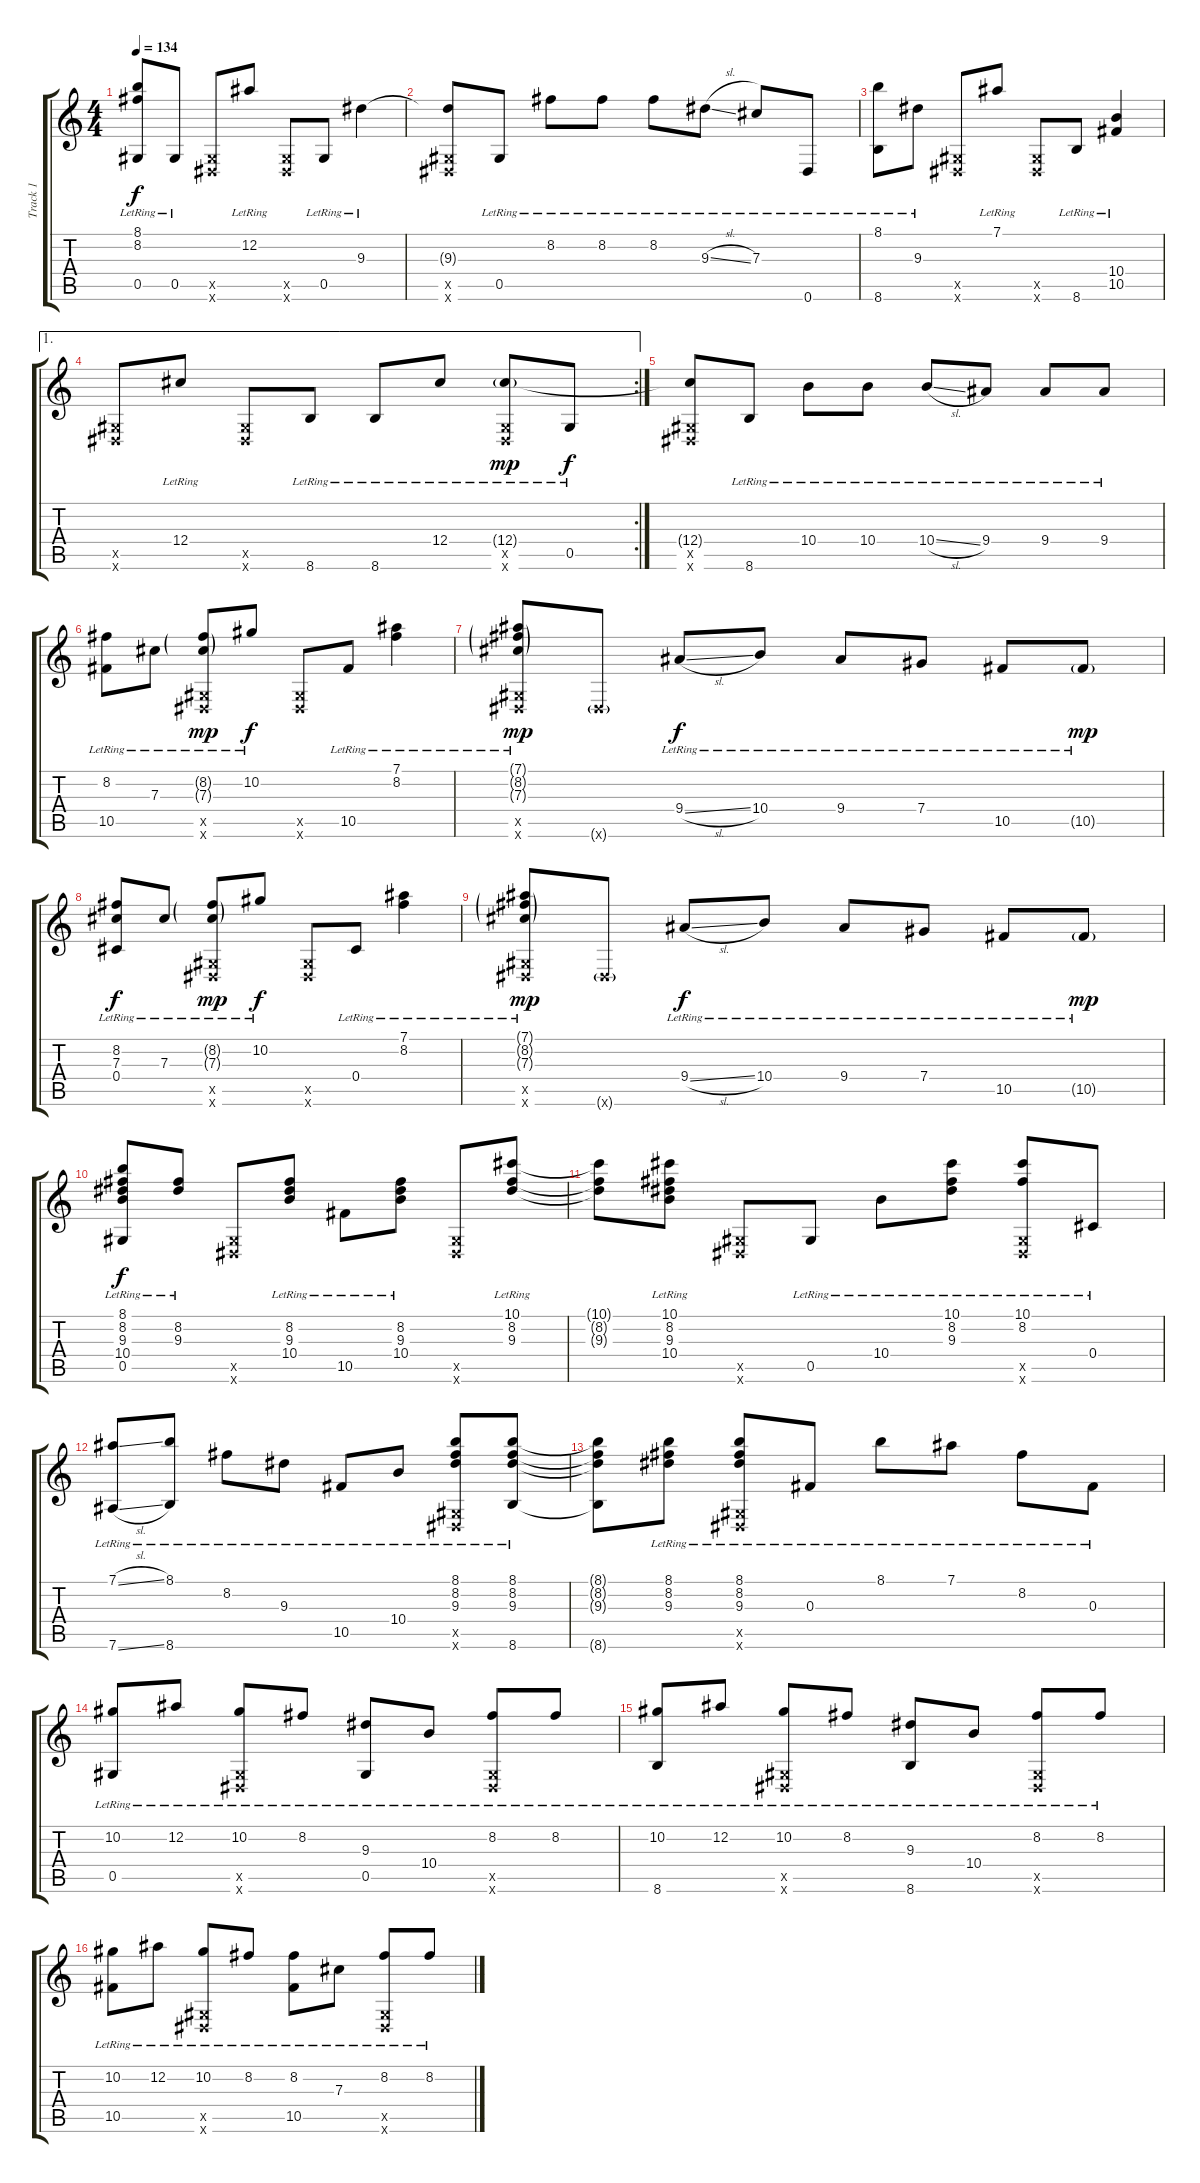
\track ("Track 1" "Track 1") {instrument acousticguitarsteel}
\staff {score tabs}
\tuning (Eb4 Bb3 Gb3 Db3 Ab2 Eb2) {hide}
\ts (4 4)
\tempo 134
\clef g2
\ks c
(8.1{lr} 8.2{lr} 0.5{lr}).8{dy f} 0.5{lr}.8 (0.5{x} 0.6{x}).8 12.2{lr}.8 (0.5{x} 0.6{x}).8 0.5{lr}.8 9.3{lr}.4 |
(9.3{t} 0.5{x} 0.6{x}).8 0.5{lr}.8 8.2{lr}.8 8.2{lr}.8 8.2{lr}.8 9.3{sl lr}.8 7.3{lr}.8 0.6{lr}.8 |
(8.1{lr} 8.6{lr}).8 9.3{lr}.8 (0.5{x} 0.6{x}).8 7.1{lr}.8 (0.5{x} 0.6{x}).8 8.6{lr}.8 (10.4{lr} 10.5{lr}).4 |
\ae 1
\rc 2
(0.5{x} 0.6{x}).8 12.4{lr}.8 (0.5{x} 0.6{x}).8 8.6{lr}.8 8.6{lr}.8 12.4{lr}.8 (12.4{g lr} 0.5{x} 0.6{x}).8{dy mp} 0.5{lr}.8{dy f} |
(12.4{t} 0.5{x} 0.6{x}).8 8.6{lr}.8 10.4{lr}.8 10.4{lr}.8 10.4{sl lr}.8 9.4{lr}.8 9.4{lr}.8 9.4{lr}.8 |
(8.2{lr} 10.5{lr}).8 7.3{lr}.8 (8.2{g lr} 7.3{g lr} 0.5{x} 0.6{x}).8{dy mp} 10.2{lr}.8{dy f} (0.5{x} 0.6{x}).8 10.5{lr}.8 (7.1{lr} 8.2{lr}).4 |
(7.1{g lr} 8.2{g lr} 7.3{g lr} 0.5{x} 0.6{x}).8{dy mp} 0.6{g x}.8 9.4{sl lr}.8{dy f} 10.4{lr}.8 9.4{lr}.8 7.4{lr}.8 10.5{lr}.8 10.5{g lr}.8{dy mp} |
(8.2{lr} 7.3{lr} 0.4{lr}).8{dy f} 7.3{lr}.8 (8.2{g lr} 7.3{g lr} 0.5{x} 0.6{x}).8{dy mp} 10.2{lr}.8{dy f} (0.5{x} 0.6{x}).8 0.4{lr}.8 (7.1{lr} 8.2{lr}).4 |
(7.1{g lr} 8.2{g lr} 7.3{g lr} 0.5{x} 0.6{x}).8{dy mp} 0.6{g x}.8 9.4{sl lr}.8{dy f} 10.4{lr}.8 9.4{lr}.8 7.4{lr}.8 10.5{lr}.8 10.5{g lr}.8{dy mp} |
(8.1{lr} 8.2{lr} 9.3{lr} 10.4{lr} 0.5{lr}).8{dy f} (8.2{lr} 9.3{lr}).8 (0.5{x} 0.6{x}).8 (8.2{lr} 9.3{lr} 10.4{lr}).8 10.5{lr}.8 (8.2{lr} 9.3{lr} 10.4{lr}).8 (0.5{x} 0.6{x}).8 (10.1{lr} 8.2{lr} 9.3{lr}).8 |
(10.1{t} 8.2{t} 9.3{t}).8 (10.1{lr} 8.2{lr} 9.3{lr} 10.4{lr}).8 (0.5{x} 0.6{x}).8 0.5{lr}.8 10.4{lr}.8 (10.1{lr} 8.2{lr} 9.3{lr}).8 (10.1{lr} 8.2{lr} 0.5{x} 0.6{x}).8 0.4{lr}.8 |
(7.1{sl lr} 7.6{sl lr}).8 (8.1{lr} 8.6{lr}).8 8.2{lr}.8 9.3{lr}.8 10.5{lr}.8 10.4{lr}.8 (8.1{lr} 8.2{lr} 9.3{lr} 0.5{x} 0.6{x}).8 (8.1{lr} 8.2{lr} 9.3{lr} 8.6{lr}).8 |
(8.1{t} 8.2{t} 9.3{t} 8.6{t}).8 (8.1{lr} 8.2{lr} 9.3{lr}).8 (8.1{lr} 8.2{lr} 9.3{lr} 0.5{x} 0.6{x}).8 0.3{lr}.8 8.1{lr}.8 7.1{lr}.8 8.2{lr}.8 0.3{lr}.8 |
(10.2{lr} 0.5{lr}).8 12.2{lr}.8 (10.2{lr} 0.5{x} 0.6{x}).8 8.2{lr}.8 (9.3{lr} 0.5{lr}).8 10.4{lr}.8 (8.2{lr} 0.5{x} 0.6{x}).8 8.2{lr}.8 |
(10.2{lr} 8.6{lr}).8 12.2{lr}.8 (10.2{lr} 0.5{x} 0.6{x}).8 8.2{lr}.8 (9.3{lr} 8.6{lr}).8 10.4{lr}.8 (8.2{lr} 0.5{x} 0.6{x}).8 8.2{lr}.8 |
(10.2{lr} 10.5{lr}).8 12.2{lr}.8 (10.2{lr} 0.5{x} 0.6{x}).8 8.2{lr}.8 (8.2{lr} 10.5{lr}).8 7.3{lr}.8 (8.2{lr} 0.5{x} 0.6{x}).8 8.2{lr}.8
